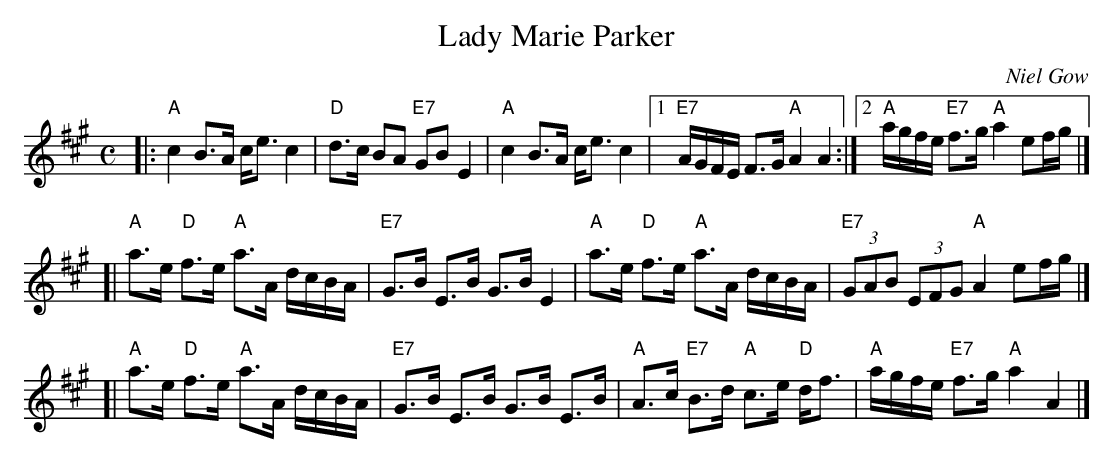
X:1
T: Lady Marie Parker
C: Niel Gow
M: C
L: 1/16
K: A
|: "A"c4 B3A ce3 c4 | "D"d3c B2A2 "E7"G2B2 E4 \
|  "A"c4 B3A ce3 c4 |1 "E7"AGFE F3G "A"A4 A4 :|2 "A"agfe "E7"f3g "A"a4 e2fg |]
[| "A"a3e "D"f3e "A"a3A dcBA | "E7"G3B E3B G3B E4 \
|  "A"a3e "D"f3e "A"a3A dcBA | "E7"(3G2A2B2 (3E2F2G2 "A"A4 e2fg |]
[| "A"a3e "D"f3e "A"a3A dcBA | "E7"G3B E3B G3B E3B \
|  "A"A3c "E7"B3d "A"c3e "D"df3 | "A"agfe "E7"f3g "A"a4 A4 |]
